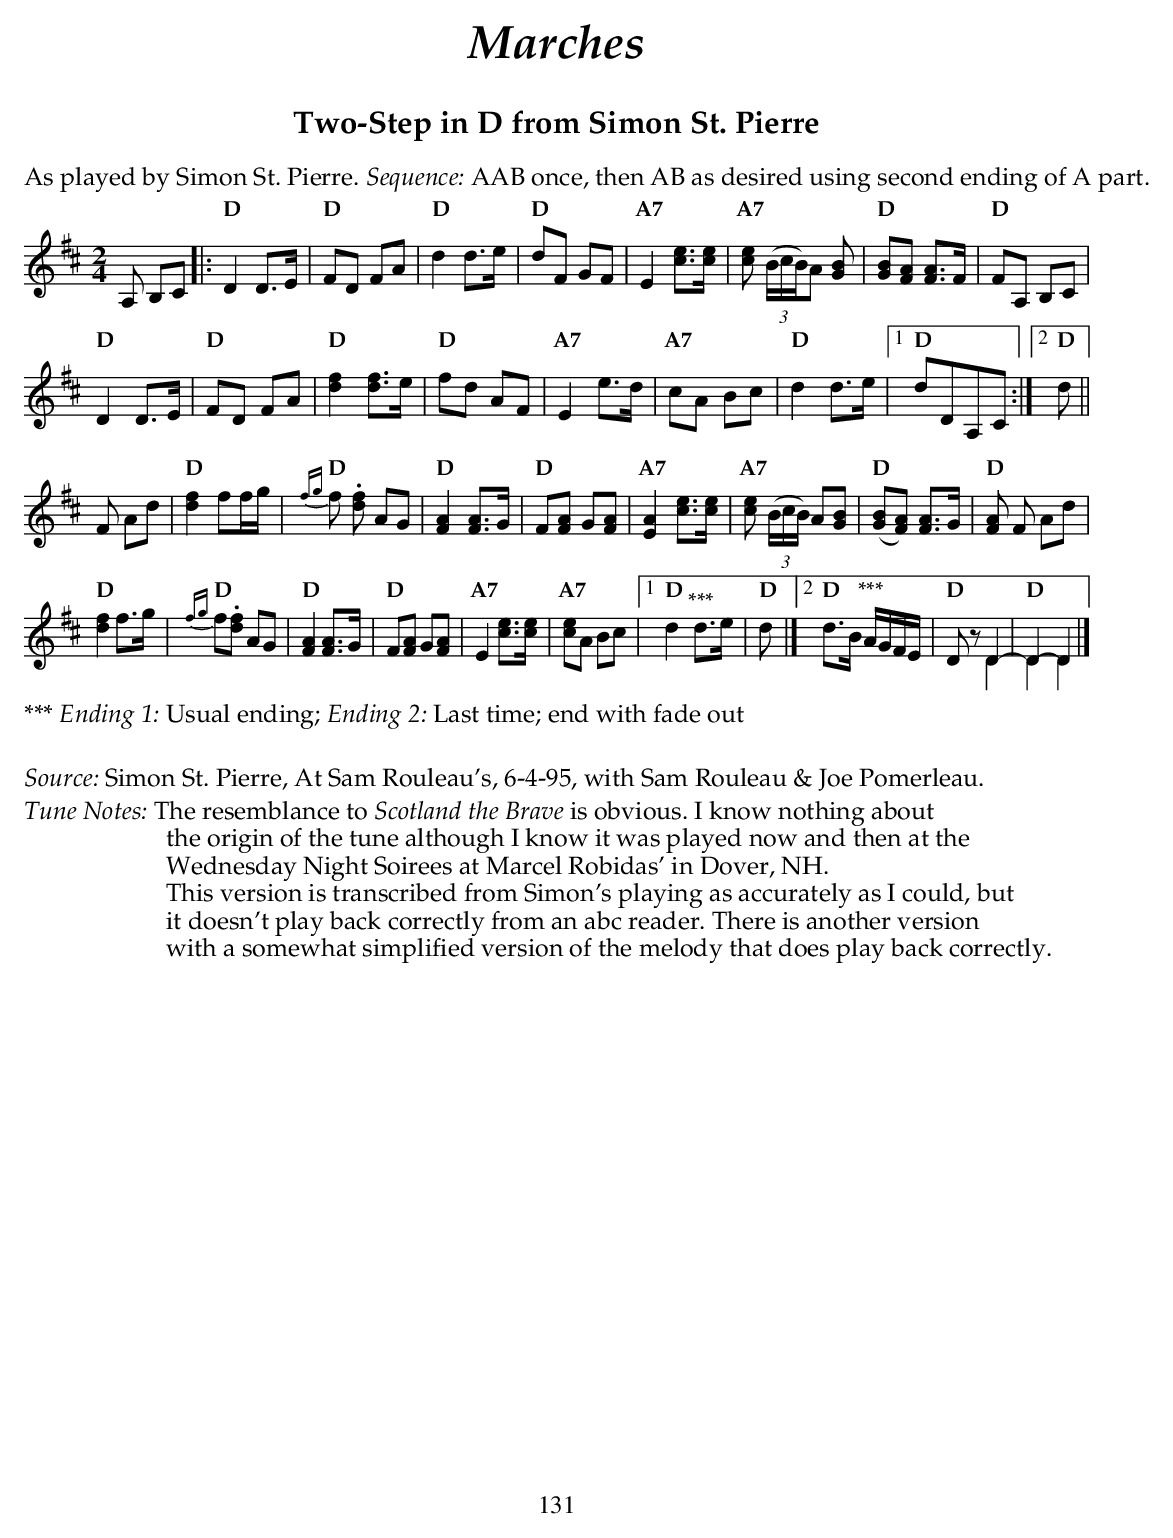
X:1
T:Two-Step in D from Simon St. Pierre
U:s = !slide!
U:t = !trill!
M:2/4
L:1/8
K:D
%%text As played by Simon St. Pierre. $2Sequence:$0 AAB once, then AB as desired using second ending of A part.
A, B,C |:\
"D" D2 D>E  | "D" FD FA  | "D" d2 d>e | "D" dF GF |\
"A7" E2 [ce]>[ce] | "A7" [ce] ((3B/c/B/)A [GB] | "D" [GB][FA] [FA]>F | "D" FA, B,C |
"D" D2 D>E  | "D" FD FA  | "D" [df]2 [df]>e    | "D" fd AF   |\
"A7" E2 e>d | "A7" cA Bc | "D" d2 d>e |1 "D" dDA,C :|2 "D" d ||
F Ad |\
"D" [df]2 ff/g/   | "D" {fg}f .[df] AG | "D" [AF]2 [AF]>G | "D" F[FA] G[FA] |\
"A7" [EA]2 [ce]>[ce] | "A7" [ce] ((3B/c/B/) A[GB] | "D" ([GB][FA]) [FA]>G   | "D" [FA] F Ad |
"D" [df]2 f>g     | "D" {fg}f.[df] AG  | "D" [AF]2 [AF]>G | "D" F[FA] G[FA] |\
"A7" E2 [ce]>[ce] | "A7" [ce]A Bc  |[1 "D" d2  "^***"d>e        | "D" d |]\
[2  "D" d>B "^***"A/G/F/E/    | (& "D" DzD2- & x2 D2 &) | (& "D" D2-D2& D2D2&) |]
